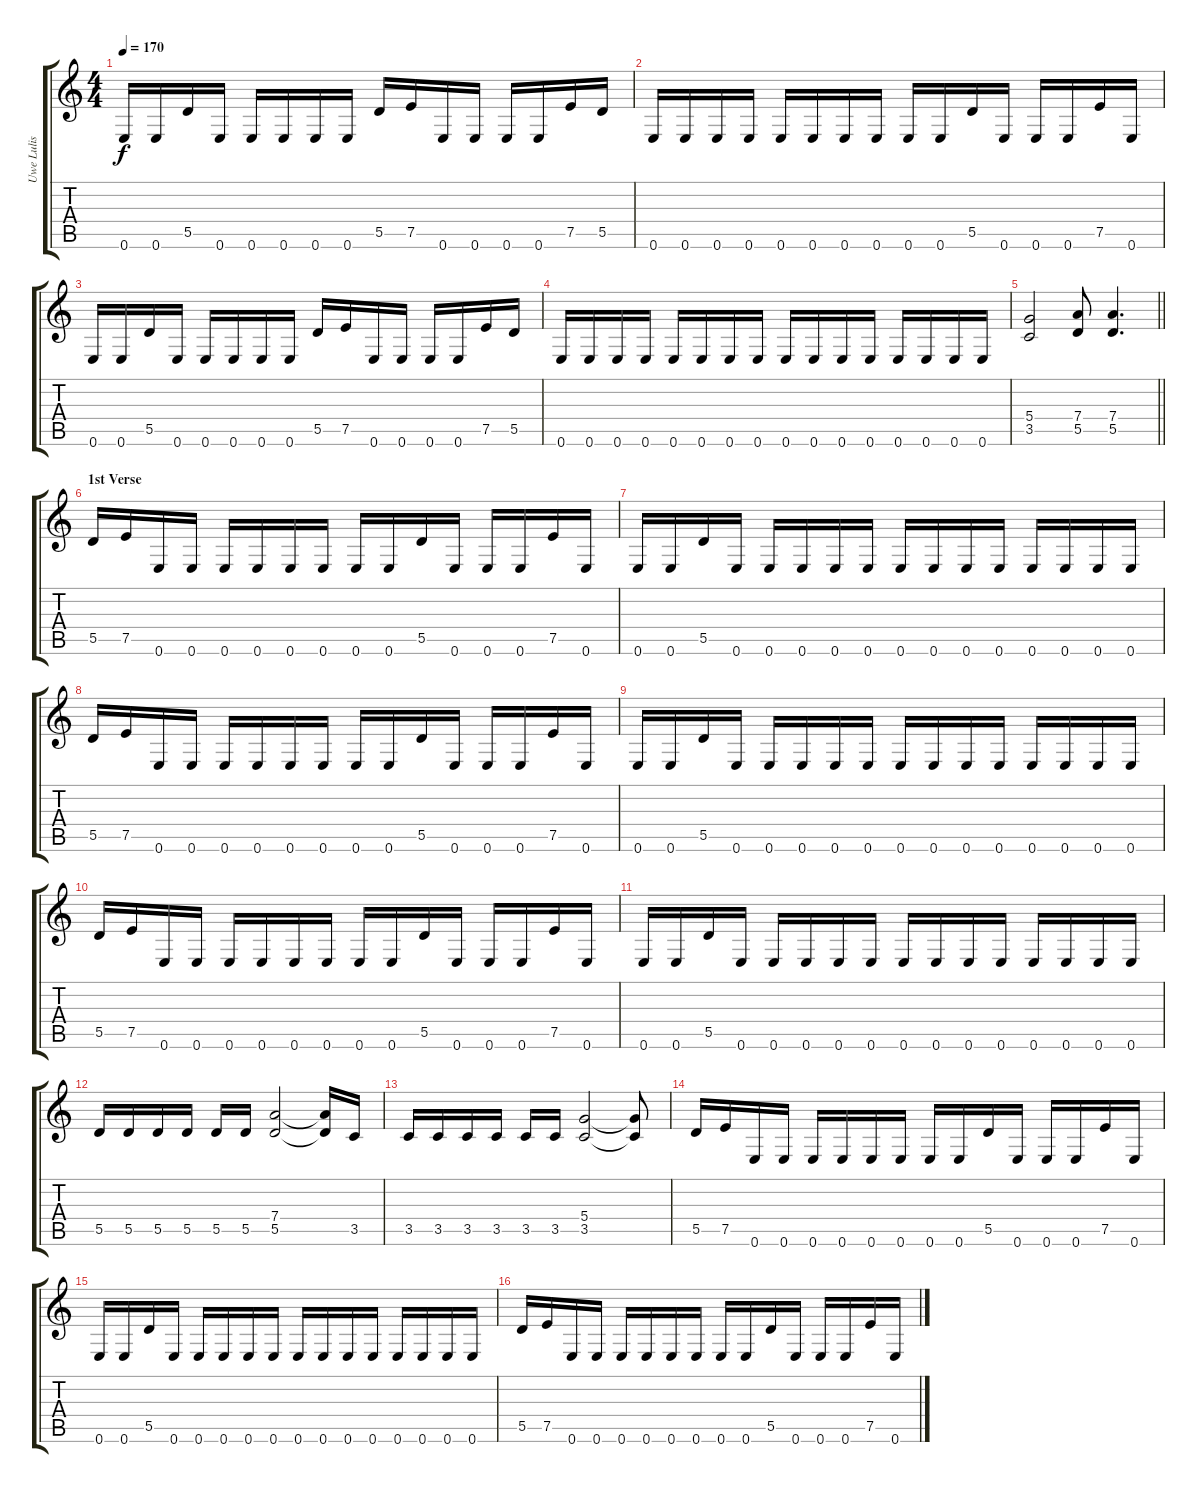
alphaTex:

\track ("Uwe Lulis" "Uwe Lulis") {instrument distortionguitar}
\staff {score tabs}
\tuning (E4 B3 G3 D3 A2 E2) {hide}
\ts (4 4)
\tempo 170
\clef g2
\ks c
0.6.16{dy f} 0.6.16 5.5.16 0.6.16 0.6.16 0.6.16 0.6.16 0.6.16 5.5.16 7.5.16 0.6.16 0.6.16 0.6.16 0.6.16 7.5.16 5.5.16 |
0.6.16 0.6.16 0.6.16 0.6.16 0.6.16 0.6.16 0.6.16 0.6.16 0.6.16 0.6.16 5.5.16 0.6.16 0.6.16 0.6.16 7.5.16 0.6.16 |
0.6.16 0.6.16 5.5.16 0.6.16 0.6.16 0.6.16 0.6.16 0.6.16 5.5.16 7.5.16 0.6.16 0.6.16 0.6.16 0.6.16 7.5.16 5.5.16 |
0.6.16 0.6.16 0.6.16 0.6.16 0.6.16 0.6.16 0.6.16 0.6.16 0.6.16 0.6.16 0.6.16 0.6.16 0.6.16 0.6.16 0.6.16 0.6.16 |
\barLineRight lightlight
(5.4 3.5).2 (7.4 5.5).8 (7.4 5.5).4{d} |
\section ("" "1st Verse")
5.5.16 7.5.16 0.6.16 0.6.16 0.6.16 0.6.16 0.6.16 0.6.16 0.6.16 0.6.16 5.5.16 0.6.16 0.6.16 0.6.16 7.5.16 0.6.16 |
0.6.16 0.6.16 5.5.16 0.6.16 0.6.16 0.6.16 0.6.16 0.6.16 0.6.16 0.6.16 0.6.16 0.6.16 0.6.16 0.6.16 0.6.16 0.6.16 |
5.5.16 7.5.16 0.6.16 0.6.16 0.6.16 0.6.16 0.6.16 0.6.16 0.6.16 0.6.16 5.5.16 0.6.16 0.6.16 0.6.16 7.5.16 0.6.16 |
0.6.16 0.6.16 5.5.16 0.6.16 0.6.16 0.6.16 0.6.16 0.6.16 0.6.16 0.6.16 0.6.16 0.6.16 0.6.16 0.6.16 0.6.16 0.6.16 |
5.5.16 7.5.16 0.6.16 0.6.16 0.6.16 0.6.16 0.6.16 0.6.16 0.6.16 0.6.16 5.5.16 0.6.16 0.6.16 0.6.16 7.5.16 0.6.16 |
0.6.16 0.6.16 5.5.16 0.6.16 0.6.16 0.6.16 0.6.16 0.6.16 0.6.16 0.6.16 0.6.16 0.6.16 0.6.16 0.6.16 0.6.16 0.6.16 |
5.5.16 5.5.16 5.5.16 5.5.16 5.5.16 5.5.16 (7.4 5.5).2 (7.4{t} 5.5{t}).16 3.5.16 |
3.5.16 3.5.16 3.5.16 3.5.16 3.5.16 3.5.16 (5.4 3.5).2 (5.4{t} 3.5{t}).8 |
5.5.16 7.5.16 0.6.16 0.6.16 0.6.16 0.6.16 0.6.16 0.6.16 0.6.16 0.6.16 5.5.16 0.6.16 0.6.16 0.6.16 7.5.16 0.6.16 |
0.6.16 0.6.16 5.5.16 0.6.16 0.6.16 0.6.16 0.6.16 0.6.16 0.6.16 0.6.16 0.6.16 0.6.16 0.6.16 0.6.16 0.6.16 0.6.16 |
5.5.16 7.5.16 0.6.16 0.6.16 0.6.16 0.6.16 0.6.16 0.6.16 0.6.16 0.6.16 5.5.16 0.6.16 0.6.16 0.6.16 7.5.16 0.6.16
